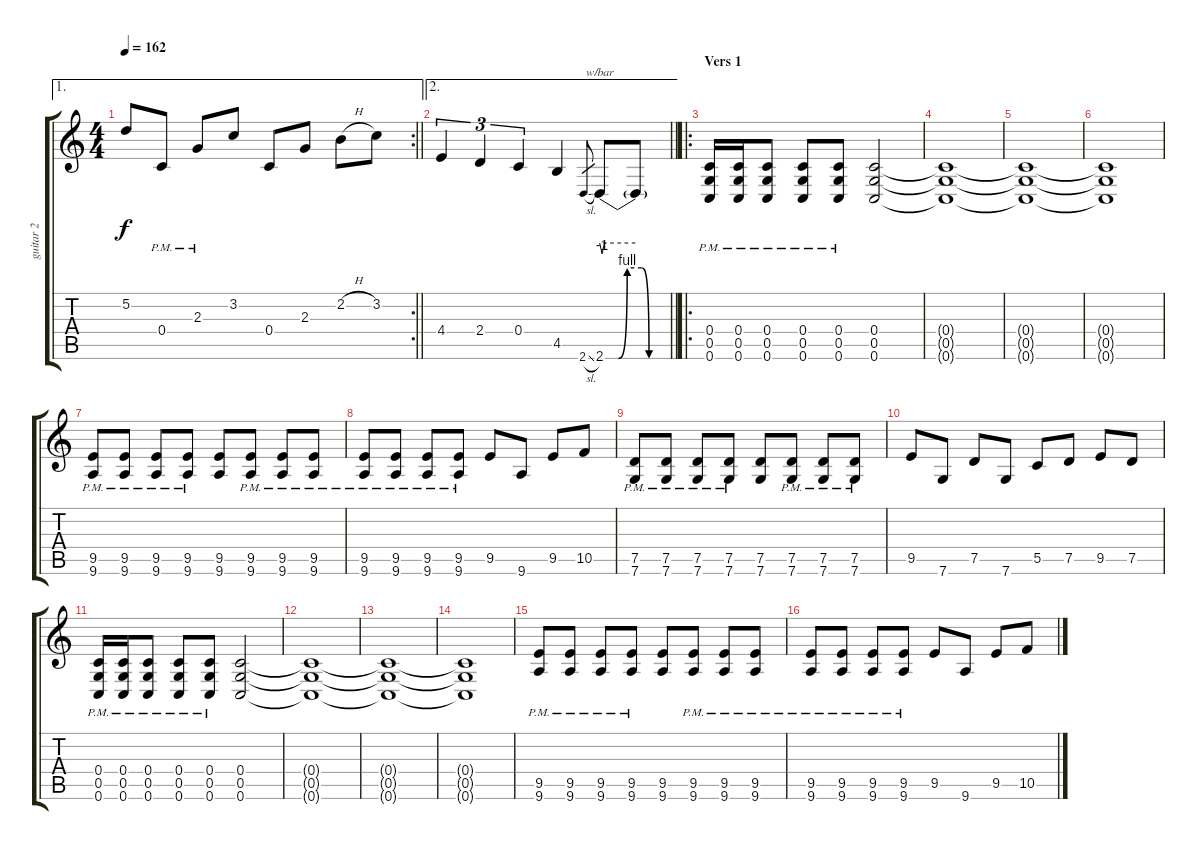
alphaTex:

\track ("guitar 2" "guitar 2") {instrument distortionguitar}
\staff {score tabs}
\tuning (D4 A3 F3 C3 G2 C2) {hide}
\ae 1
\rc 2
\ts (4 4)
\tempo 162
\clef g2
\barLineRight lightlight
\ks c
5.2.8{dy f} 0.4{pm}.8 2.3{pm}.8 3.2.8 0.4.8 2.3.8 2.2{h}.8 3.2.8 |
\ae 2
\barLineRight lightlight
4.4.4{tu (3 2)} 2.4.4{tu (3 2)} 0.4.4{tu (3 2)} 4.5.4 2.6{sl}.8{gr} 2.6{be (custom 0 0 7 0 12 0 20 4 33 4 40 0 60 0)}.8{tbe (custom default 0 0 4 -4 8 0 10 0 60 0)} 2.6{t}.8 |
\ro
\section ("" "Vers 1")
(0.4{pm} 0.5{pm} 0.6{pm}).16 (0.4{pm} 0.5{pm} 0.6{pm}).16 (0.4{pm} 0.5{pm} 0.6{pm}).8 (0.4{pm} 0.5{pm} 0.6{pm}).8 (0.4{pm} 0.5{pm} 0.6{pm}).8 (0.4 0.5 0.6).2 |
(0.4{t} 0.5{t} 0.6{t}).1 |
(0.4{t} 0.5{t} 0.6{t}).1 |
(0.4{t} 0.5{t} 0.6{t}).1 |
(9.5{pm} 9.6{pm}).8 (9.5{pm} 9.6{pm}).8 (9.5{pm} 9.6{pm}).8 (9.5{pm} 9.6{pm}).8 (9.5 9.6).8 (9.5{pm} 9.6{pm}).8 (9.5{pm} 9.6{pm}).8 (9.5{pm} 9.6{pm}).8 |
(9.5{pm} 9.6{pm}).8 (9.5{pm} 9.6{pm}).8 (9.5{pm} 9.6{pm}).8 (9.5{pm} 9.6{pm}).8 9.5.8 9.6.8 9.5.8 10.5.8 |
(7.5{pm} 7.6{pm}).8 (7.5{pm} 7.6{pm}).8 (7.5{pm} 7.6{pm}).8 (7.5{pm} 7.6{pm}).8 (7.5 7.6).8 (7.5{pm} 7.6{pm}).8 (7.5{pm} 7.6{pm}).8 (7.5{pm} 7.6{pm}).8 |
9.5.8 7.6.8 7.5.8 7.6.8 5.5.8 7.5.8 9.5.8 7.5.8 |
(0.4{pm} 0.5{pm} 0.6{pm}).16 (0.4{pm} 0.5{pm} 0.6{pm}).16 (0.4{pm} 0.5{pm} 0.6{pm}).8 (0.4{pm} 0.5{pm} 0.6{pm}).8 (0.4{pm} 0.5{pm} 0.6{pm}).8 (0.4 0.5 0.6).2 |
(0.4{t} 0.5{t} 0.6{t}).1 |
(0.4{t} 0.5{t} 0.6{t}).1 |
(0.4{t} 0.5{t} 0.6{t}).1 |
(9.5{pm} 9.6{pm}).8 (9.5{pm} 9.6{pm}).8 (9.5{pm} 9.6{pm}).8 (9.5{pm} 9.6{pm}).8 (9.5 9.6).8 (9.5{pm} 9.6{pm}).8 (9.5{pm} 9.6{pm}).8 (9.5{pm} 9.6{pm}).8 |
(9.5{pm} 9.6{pm}).8 (9.5{pm} 9.6{pm}).8 (9.5{pm} 9.6{pm}).8 (9.5{pm} 9.6{pm}).8 9.5.8 9.6.8 9.5.8 10.5.8
